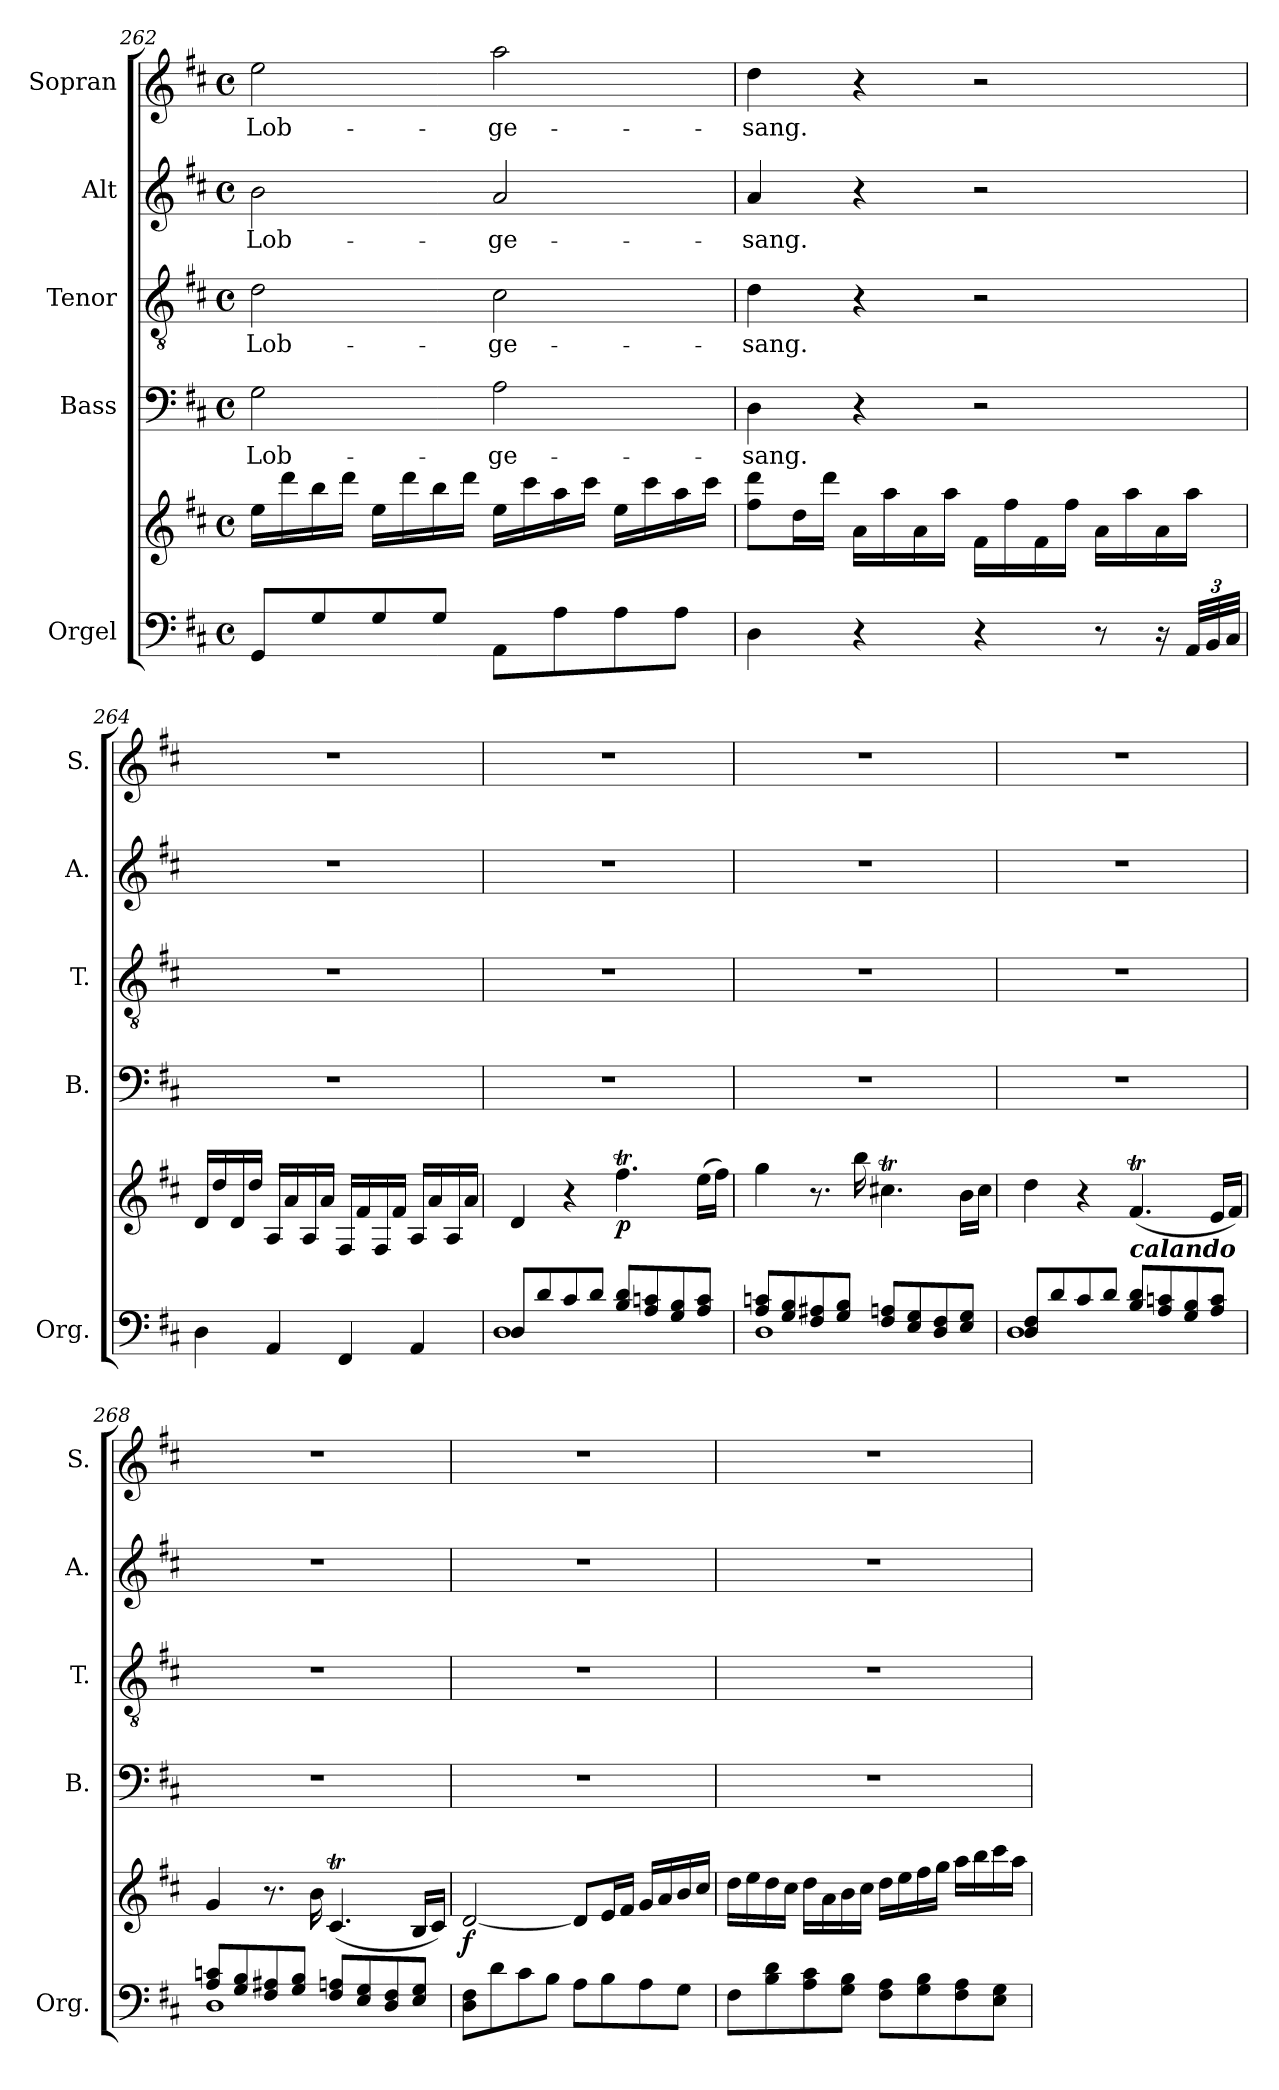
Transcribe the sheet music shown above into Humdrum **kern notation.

**kern	**kern	**dynam	**kern	**text	**kern	**text	**kern	**text	**kern	**text
*part5	*part5	*part5	*part4	*part4	*part3	*part3	*part2	*part2	*part1	*part1
*staff6	*staff5	*staff5/6	*staff4	*staff4	*staff3	*staff3	*staff2	*staff2	*staff1	*staff1
*I"Orgel	*	*	*I"Bass	*	*I"Tenor	*	*I"Alt	*	*I"Sopran	*
*I'Org.	*	*	*I'B.	*	*I'T.	*	*I'A.	*	*I'S.	*
*clefF4	*clefG2	*	*clefF4	*	*clefGv2	*	*clefG2	*	*clefG2	*
*k[f#c#]	*k[f#c#]	*	*k[f#c#]	*	*k[f#c#]	*	*k[f#c#]	*	*k[f#c#]	*
*D:	*D:	*	*D:	*	*D:	*	*D:	*	*D:	*
*M4/4	*M4/4	*	*M4/4	*	*M4/4	*	*M4/4	*	*M4/4	*
*met(c)	*met(c)	*	*met(c)	*	*met(c)	*	*met(c)	*	*met(c)	*
=262	=262	=262	=262	=262	=262	=262	=262	=262	=262	=262
!	!	!	!	!LO:LY:b	!	!LO:LY:b	!	!LO:LY:b	!	!LO:LY:b
8GG/L	16ee\LL	.	2G\	Lob-	2d\	Lob-	2b\	Lob-	2ee\	Lob-
.	16ddd\	.	.	.	.	.	.	.	.	.
8G/	16bb\	.	.	.	.	.	.	.	.	.
.	16ddd\JJ	.	.	.	.	.	.	.	.	.
8G/	16ee\LL	.	.	.	.	.	.	.	.	.
.	16ddd\	.	.	.	.	.	.	.	.	.
8G/J	16bb\	.	.	.	.	.	.	.	.	.
.	16ddd\JJ	.	.	.	.	.	.	.	.	.
!	!	!	!	!LO:LY:b	!	!LO:LY:b	!	!LO:LY:b	!	!LO:LY:b
8AA\L	16ee\LL	.	2A\	-ge-	2c#\	-ge-	2a/	-ge-	2aa\	-ge-
.	16ccc#\	.	.	.	.	.	.	.	.	.
8A\	16aa\	.	.	.	.	.	.	.	.	.
.	16ccc#\JJ	.	.	.	.	.	.	.	.	.
8A\	16ee\LL	.	.	.	.	.	.	.	.	.
.	16ccc#\	.	.	.	.	.	.	.	.	.
8A\J	16aa\	.	.	.	.	.	.	.	.	.
.	16ccc#\JJ	.	.	.	.	.	.	.	.	.
=263	=263	=263	=263	=263	=263	=263	=263	=263	=263	=263
!	!	!	!	!LO:LY:b	!	!LO:LY:b	!	!LO:LY:b	!	!LO:LY:b
4D\	8ff#\ 8ddd\L	.	4D\	-sang.	4d\	-sang.	4a/	-sang.	4dd\	-sang.
.	16dd\L	.	.	.	.	.	.	.	.	.
.	16ddd\JJ	.	.	.	.	.	.	.	.	.
4r	16a\LL	.	4r	.	4r	.	4r	.	4r	.
.	16aa\	.	.	.	.	.	.	.	.	.
.	16a\	.	.	.	.	.	.	.	.	.
.	16aa\JJ	.	.	.	.	.	.	.	.	.
4r	16f#\LL	.	2r	.	2r	.	2r	.	2r	.
.	16ff#\	.	.	.	.	.	.	.	.	.
.	16f#\	.	.	.	.	.	.	.	.	.
.	16ff#\JJ	.	.	.	.	.	.	.	.	.
8r	16a\LL	.	.	.	.	.	.	.	.	.
.	16aa\	.	.	.	.	.	.	.	.	.
16r	16a\	.	.	.	.	.	.	.	.	.
*Xbrackettup	*	*	*	*	*	*	*	*	*	*
48AA/LLL	16aa\JJ	.	.	.	.	.	.	.	.	.
48BB/	.	.	.	.	.	.	.	.	.	.
48C#/JJJ	.	.	.	.	.	.	.	.	.	.
!!LO:LB:g=z
=264	=264	=264	=264	=264	=264	=264	=264	=264	=264	=264
4D\	16d/LL	.	1r	.	1r	.	1r	.	1r	.
.	16dd/	.	.	.	.	.	.	.	.	.
.	16d/	.	.	.	.	.	.	.	.	.
.	16dd/JJ	.	.	.	.	.	.	.	.	.
4AA/	16A/LL	.	.	.	.	.	.	.	.	.
.	16a/	.	.	.	.	.	.	.	.	.
.	16A/	.	.	.	.	.	.	.	.	.
.	16a/JJ	.	.	.	.	.	.	.	.	.
4FF#/	16F#/LL	.	.	.	.	.	.	.	.	.
.	16f#/	.	.	.	.	.	.	.	.	.
.	16F#/	.	.	.	.	.	.	.	.	.
.	16f#/JJ	.	.	.	.	.	.	.	.	.
4AA/	16A/LL	.	.	.	.	.	.	.	.	.
.	16a/	.	.	.	.	.	.	.	.	.
.	16A/	.	.	.	.	.	.	.	.	.
.	16a/JJ	.	.	.	.	.	.	.	.	.
=265	=265	=265	=265	=265	=265	=265	=265	=265	=265	=265
*^	*	*	*	*	*	*	*	*	*	*
8D/L	1D	4d/	.	1r	.	1r	.	1r	.	1r	.
8d/	.	.	.	.	.	.	.	.	.	.	.
8c#/	.	4r	.	.	.	.	.	.	.	.	.
8d/J	.	.	.	.	.	.	.	.	.	.	.
!	!	!	!LO:DY:b	!	!	!	!	!	!	!	!
8B/ 8d/L	.	4.ff#t\	p	.	.	.	.	.	.	.	.
8A/ 8cn/	.	.	.	.	.	.	.	.	.	.	.
8G/ 8B/	.	.	.	.	.	.	.	.	.	.	.
8A/ 8c/J	.	(>16ee\LL	.	.	.	.	.	.	.	.	.
.	.	16ff#\JJ)	.	.	.	.	.	.	.	.	.
=266	=266	=266	=266	=266	=266	=266	=266	=266	=266	=266	=266
8A/ 8cn/L	1D	4gg\	.	1r	.	1r	.	1r	.	1r	.
8G/ 8B/	.	.	.	.	.	.	.	.	.	.	.
8F#/ 8A#X/	.	8.r	.	.	.	.	.	.	.	.	.
8G/ 8B/J	.	.	.	.	.	.	.	.	.	.	.
.	.	16bb\	.	.	.	.	.	.	.	.	.
8F#/ 8An/L	.	4.cc#Xt\	.	.	.	.	.	.	.	.	.
8E/ 8G/	.	.	.	.	.	.	.	.	.	.	.
8D/ 8F#/	.	.	.	.	.	.	.	.	.	.	.
8E/ 8G/J	.	16b\LL	.	.	.	.	.	.	.	.	.
.	.	16cc#\JJ	.	.	.	.	.	.	.	.	.
=267	=267	=267	=267	=267	=267	=267	=267	=267	=267	=267	=267
8D/ 8F#/L	1D	4dd\	.	1r	.	1r	.	1r	.	1r	.
8d/	.	.	.	.	.	.	.	.	.	.	.
8c#/	.	4r	.	.	.	.	.	.	.	.	.
8d/J	.	.	.	.	.	.	.	.	.	.	.
!	!	!LO:TX:b:Bi:t=calando	!	!	!	!	!	!	!	!	!
8B/ 8d/L	.	(<4.f#t/	.	.	.	.	.	.	.	.	.
8A/ 8cn/	.	.	.	.	.	.	.	.	.	.	.
8G/ 8B/	.	.	.	.	.	.	.	.	.	.	.
8A/ 8c/J	.	16e/LL	.	.	.	.	.	.	.	.	.
.	.	16f#/JJ)	.	.	.	.	.	.	.	.	.
=268	=268	=268	=268	=268	=268	=268	=268	=268	=268	=268	=268
8A/ 8cn/L	1D	4g/	.	1r	.	1r	.	1r	.	1r	.
8G/ 8B/	.	.	.	.	.	.	.	.	.	.	.
8F#/ 8A#X/	.	8.r	.	.	.	.	.	.	.	.	.
8G/ 8B/J	.	.	.	.	.	.	.	.	.	.	.
.	.	16b\	.	.	.	.	.	.	.	.	.
8F#/ 8An/L	.	(<4.c#t/	.	.	.	.	.	.	.	.	.
8E/ 8G/	.	.	.	.	.	.	.	.	.	.	.
8D/ 8F#/	.	.	.	.	.	.	.	.	.	.	.
8E/ 8G/J	.	16B/LL	.	.	.	.	.	.	.	.	.
.	.	16c#/JJ)	.	.	.	.	.	.	.	.	.
*v	*v	*	*	*	*	*	*	*	*	*	*
!!LO:PB:g=z
=269	=269	=269	=269	=269	=269	=269	=269	=269	=269	=269
!	!	!LO:DY:b	!	!	!	!	!	!	!	!
8D\ 8F#\L	[2d/	f	1r	.	1r	.	1r	.	1r	.
8d\	.	.	.	.	.	.	.	.	.	.
8c#\	.	.	.	.	.	.	.	.	.	.
8B\J	.	.	.	.	.	.	.	.	.	.
8A\L	8d/L]	.	.	.	.	.	.	.	.	.
8B\	16e/L	.	.	.	.	.	.	.	.	.
.	16f#/JJ	.	.	.	.	.	.	.	.	.
8A\	16g/LL	.	.	.	.	.	.	.	.	.
.	16a/	.	.	.	.	.	.	.	.	.
8G\J	16b/	.	.	.	.	.	.	.	.	.
.	16cc#/JJ	.	.	.	.	.	.	.	.	.
=270	=270	=270	=270	=270	=270	=270	=270	=270	=270	=270
8F#\L	16dd\LL	.	1r	.	1r	.	1r	.	1r	.
.	16ee\	.	.	.	.	.	.	.	.	.
8B\ 8d\	16dd\	.	.	.	.	.	.	.	.	.
.	16cc#\JJ	.	.	.	.	.	.	.	.	.
8A\ 8c#\	16dd\LL	.	.	.	.	.	.	.	.	.
.	16a\	.	.	.	.	.	.	.	.	.
8G\ 8B\J	16b\	.	.	.	.	.	.	.	.	.
.	16cc#\JJ	.	.	.	.	.	.	.	.	.
8F#\ 8A\L	16dd\LL	.	.	.	.	.	.	.	.	.
.	16ee\	.	.	.	.	.	.	.	.	.
8G\ 8B\	16ff#\	.	.	.	.	.	.	.	.	.
.	16gg\JJ	.	.	.	.	.	.	.	.	.
8F#\ 8A\	16aa\LL	.	.	.	.	.	.	.	.	.
.	16bb\	.	.	.	.	.	.	.	.	.
8E\ 8G\J	16ccc#\	.	.	.	.	.	.	.	.	.
.	16aa\JJ	.	.	.	.	.	.	.	.	.
=	=	=	=	=	=	=	=	=	=	=
*-	*-	*-	*-	*-	*-	*-	*-	*-	*-	*-
